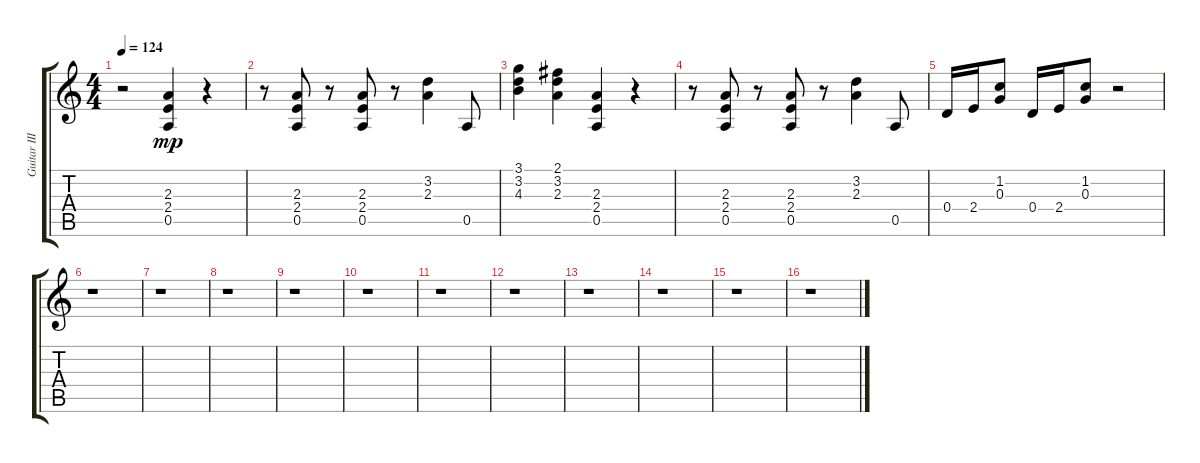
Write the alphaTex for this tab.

\track ("Guitar III" "Guitar III") {instrument distortionguitar}
\staff {score tabs}
\tuning (E4 B3 G3 D3 A2 E2) {hide}
\ts (4 4)
\tempo 124
\clef g2
\ks c
r.2{dy mp} (2.3 2.4 0.5).4 r.4 |
r.8 (2.3 2.4 0.5).8 r.8 (2.3 2.4 0.5).8 r.8 (3.2 2.3).4 0.5.8 |
(3.1 3.2 4.3).4 (2.1 3.2 2.3).4 (2.3 2.4 0.5).4 r.4 |
r.8 (2.3 2.4 0.5).8 r.8 (2.3 2.4 0.5).8 r.8 (3.2 2.3).4 0.5.8 |
0.4.16 2.4.16 (1.2 0.3).8 0.4.16 2.4.16 (1.2 0.3).8 r.2 |
r.1 |
r.1 |
r.1 |
r.1 |
r.1 |
r.1 |
r.1 |
r.1 |
r.1 |
r.1 |
r.1
